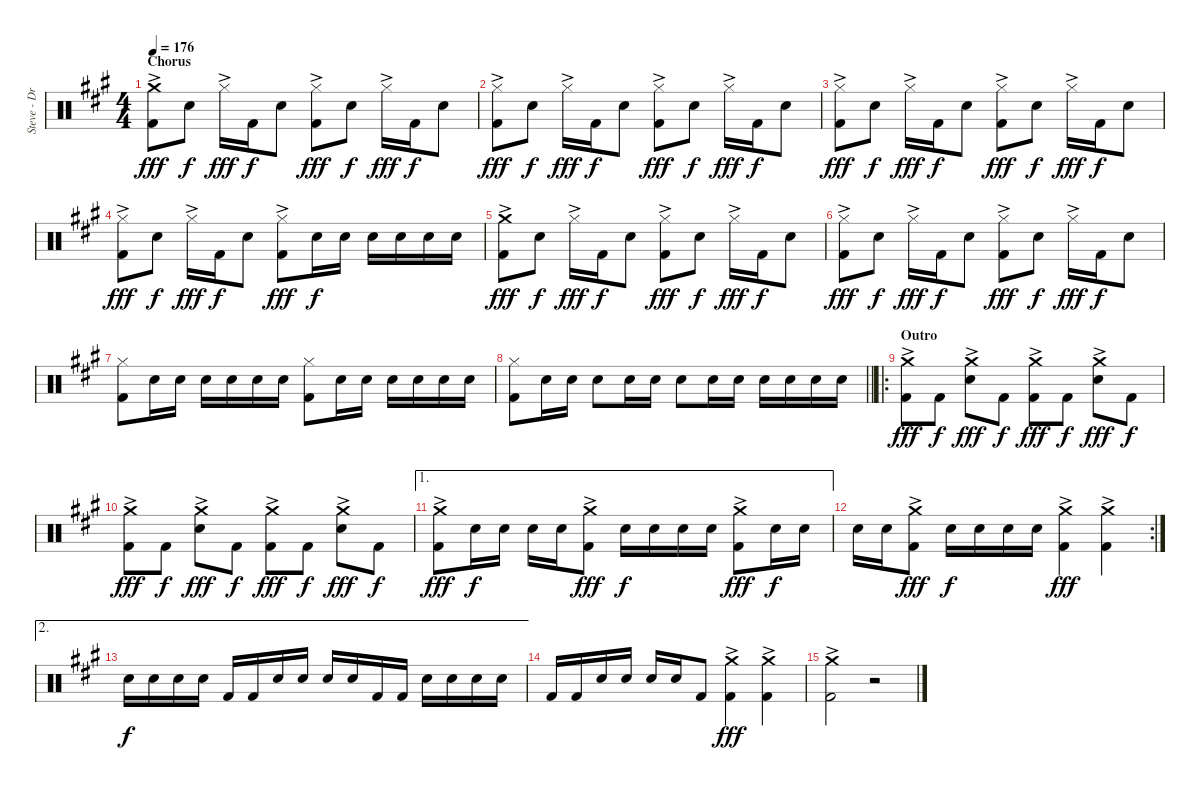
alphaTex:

\track ("Steve - Drums" "Steve - Dr") {instrument percussion}
\staff {score}
\articulation defaults
\ts (4 4)
\section ("" "Chorus")
\tempo 176
\clef neutral
\ks a
("Crash medium (hit)"{ac} "Kick (hit) 2").8{dy fff} "Snare (hit) 2".8{dy f} "Hi-Hat (closed)"{ac}.16{dy fff} "Kick (hit) 2".16{dy f} "Snare (hit) 2".8 ("Hi-Hat (closed)"{ac} "Kick (hit) 2").8{dy fff} "Snare (hit) 2".8{dy f} "Hi-Hat (closed)"{ac}.16{dy fff} "Kick (hit) 2".16{dy f} "Snare (hit) 2".8 |
("Hi-Hat (closed)"{ac} "Kick (hit) 2").8{dy fff} "Snare (hit) 2".8{dy f} "Hi-Hat (closed)"{ac}.16{dy fff} "Kick (hit) 2".16{dy f} "Snare (hit) 2".8 ("Hi-Hat (closed)"{ac} "Kick (hit) 2").8{dy fff} "Snare (hit) 2".8{dy f} "Hi-Hat (closed)"{ac}.16{dy fff} "Kick (hit) 2".16{dy f} "Snare (hit) 2".8 |
("Hi-Hat (closed)"{ac} "Kick (hit) 2").8{dy fff} "Snare (hit) 2".8{dy f} "Hi-Hat (closed)"{ac}.16{dy fff} "Kick (hit) 2".16{dy f} "Snare (hit) 2".8 ("Hi-Hat (closed)"{ac} "Kick (hit) 2").8{dy fff} "Snare (hit) 2".8{dy f} "Hi-Hat (closed)"{ac}.16{dy fff} "Kick (hit) 2".16{dy f} "Snare (hit) 2".8 |
("Hi-Hat (closed)"{ac} "Kick (hit) 2").8{dy fff} "Snare (hit) 2".8{dy f} "Hi-Hat (closed)"{ac}.16{dy fff} "Kick (hit) 2".16{dy f} "Snare (hit) 2".8 ("Hi-Hat (closed)"{ac} "Kick (hit) 2").8{dy fff} "Snare (hit) 2".16{dy f} "Snare (hit) 2".16 "Snare (hit) 2".16 "Snare (hit) 2".16 "Snare (hit) 2".16 "Snare (hit) 2".16 |
("Crash medium (hit)"{ac} "Kick (hit) 2").8{dy fff} "Snare (hit) 2".8{dy f} "Hi-Hat (closed)"{ac}.16{dy fff} "Kick (hit) 2".16{dy f} "Snare (hit) 2".8 ("Hi-Hat (closed)"{ac} "Kick (hit) 2").8{dy fff} "Snare (hit) 2".8{dy f} "Hi-Hat (closed)"{ac}.16{dy fff} "Kick (hit) 2".16{dy f} "Snare (hit) 2".8 |
("Hi-Hat (closed)"{ac} "Kick (hit) 2").8{dy fff} "Snare (hit) 2".8{dy f} "Hi-Hat (closed)"{ac}.16{dy fff} "Kick (hit) 2".16{dy f} "Snare (hit) 2".8 ("Hi-Hat (closed)"{ac} "Kick (hit) 2").8{dy fff} "Snare (hit) 2".8{dy f} "Hi-Hat (closed)"{ac}.16{dy fff} "Kick (hit) 2".16{dy f} "Snare (hit) 2".8 |
("Hi-Hat (closed)" "Kick (hit) 2").8 "Snare (hit) 2".16 "Snare (hit) 2".16 "Snare (hit) 2".16 "Snare (hit) 2".16 "Snare (hit) 2".16 "Snare (hit) 2".16 ("Hi-Hat (closed)" "Kick (hit) 2").8 "Snare (hit) 2".16 "Snare (hit) 2".16 "Snare (hit) 2".16 "Snare (hit) 2".16 "Snare (hit) 2".16 "Snare (hit) 2".16 |
\barLineRight lightlight
("Hi-Hat (closed)" "Kick (hit) 2").8 "Snare (hit) 2".16 "Snare (hit) 2".16 "Snare (hit) 2".8 "Snare (hit) 2".16 "Snare (hit) 2".16 "Snare (hit) 2".8 "Snare (hit) 2".16 "Snare (hit) 2".16 "Snare (hit) 2".16 "Snare (hit) 2".16 "Snare (hit) 2".16 "Snare (hit) 2".16 |
\ro
\section ("" "Outro")
("Crash medium (hit)"{ac} "Kick (hit) 2").8{dy fff} "Kick (hit) 2".8{dy f} ("Crash medium (hit)"{ac} "Snare (hit) 2").8{dy fff} "Kick (hit) 2".8{dy f} ("Crash medium (hit)"{ac} "Kick (hit) 2").8{dy fff} "Kick (hit) 2".8{dy f} ("Crash medium (hit)"{ac} "Snare (hit) 2").8{dy fff} "Kick (hit) 2".8{dy f} |
("Crash medium (hit)"{ac} "Kick (hit) 2").8{dy fff} "Kick (hit) 2".8{dy f} ("Crash medium (hit)"{ac} "Snare (hit) 2").8{dy fff} "Kick (hit) 2".8{dy f} ("Crash medium (hit)"{ac} "Kick (hit) 2").8{dy fff} "Kick (hit) 2".8{dy f} ("Crash medium (hit)"{ac} "Snare (hit) 2").8{dy fff} "Kick (hit) 2".8{dy f} |
\ae 1
("Crash medium (hit)"{ac} "Kick (hit) 2"{ac}).8{dy fff} "Snare (hit) 2".16{dy f} "Snare (hit) 2".16 "Snare (hit) 2".16 "Snare (hit) 2".16 ("Crash medium (hit)"{ac} "Kick (hit) 2"{ac}).8{dy fff} "Snare (hit) 2".16{dy f} "Snare (hit) 2".16 "Snare (hit) 2".16 "Snare (hit) 2".16 ("Crash medium (hit)"{ac} "Kick (hit) 2"{ac}).8{dy fff} "Snare (hit) 2".16{dy f} "Snare (hit) 2".16 |
\rc 2 "Snare (hit) 2".16 "Snare (hit) 2".16
("Crash medium (hit)"{ac} "Kick (hit) 2"{ac}).8{dy fff} "Snare (hit) 2".16{dy f} "Snare (hit) 2".16 "Snare (hit) 2".16 "Snare (hit) 2".16 ("Crash medium (hit)"{ac} "Kick (hit) 2"{ac}).4{dy fff} ("Crash medium (hit)"{ac} "Kick (hit) 2"{ac}).4 |
\ae 2 "Snare (hit) 2".16{dy f} "Snare (hit) 2".16 "Snare (hit) 2".16 "Snare (hit) 2".16 "Kick (hit) 2".16 "Kick (hit) 2".16 "Snare (hit) 2".16 "Snare (hit) 2".16 "Snare (hit) 2".16 "Snare (hit) 2".16 "Kick (hit) 2".16 "Kick (hit) 2".16 "Snare (hit) 2".16 "Snare (hit) 2".16 "Snare (hit) 2".16 "Snare (hit) 2".16
|
"Kick (hit) 2".16 "Kick (hit) 2".16 "Snare (hit) 2".16 "Snare (hit) 2".16 "Snare (hit) 2".16 "Snare (hit) 2".16 "Kick (hit) 2".8 ("Crash medium (hit)"{ac} "Kick (hit) 2"{ac}).4{dy fff} ("Crash medium (hit)"{ac} "Kick (hit) 2"{ac}).4 |
("Crash medium (hit)"{ac} "Kick (hit) 2"{ac}).2 r.2
